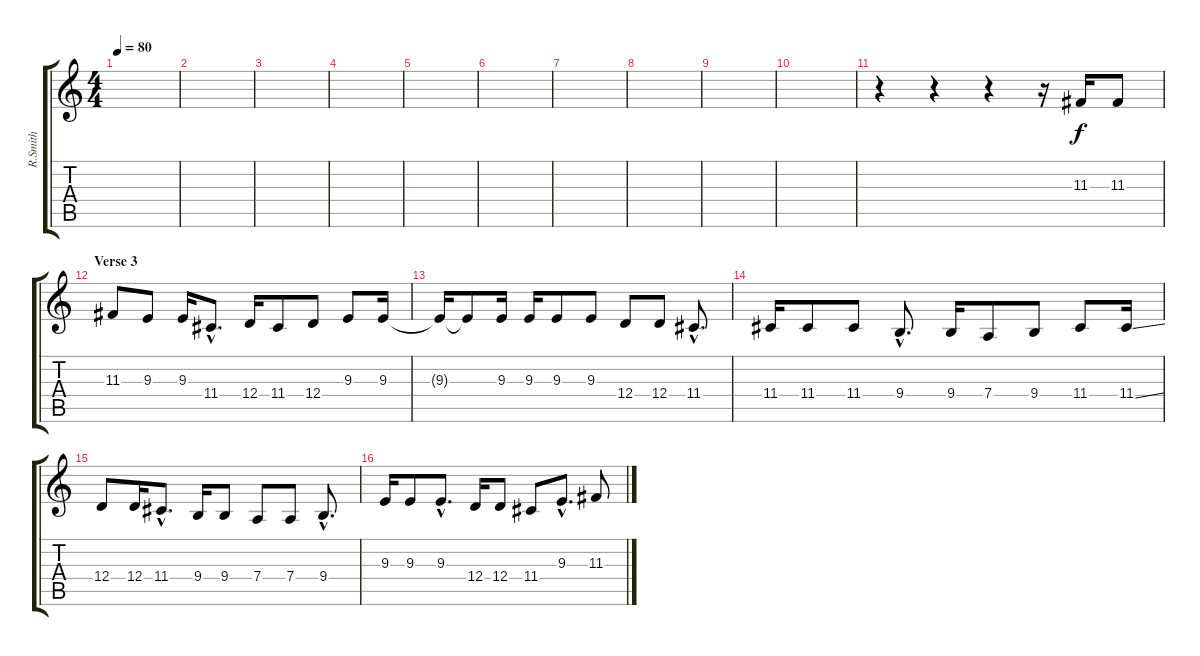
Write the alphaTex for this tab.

\track ("R.Smith" "R.Smith") {instrument clarinet}
\staff {score tabs}
\tuning (E4 B3 G3 D3 A2 E2) {hide}
\ts (4 4)
\tempo 80
\clef g2
\ks c
|
|
|
|
|
|
|
|
|
|
r.4 r.4 r.4 r.16 11.3.16 11.3.8 |
\section ("" "Verse 3")
11.3.8 9.3.8 9.3.16 11.4{hac}.8{d} 12.4.16 11.4.8 12.4.8 9.3.8 9.3.16 |
9.3{t}.16 9.3{t}.8 9.3.16 9.3.16 9.3.8 9.3.8 12.4.8 12.4.8 11.4{hac}.8{d} |
11.4.16 11.4.8 11.4.8 9.4{hac}.8{d} 9.4.16 7.4.8 9.4.8 11.4.8 11.4{ss}.16 |
12.4.8 12.4.16 11.4{hac}.8{d} 9.4.16 9.4.8 7.4.8 7.4.8 9.4{hac}.8{d} |
9.3.16 9.3.8 9.3{hac}.8{d} 12.4.16 12.4.8 11.4.8 9.3{hac}.8{d} 11.3.8
